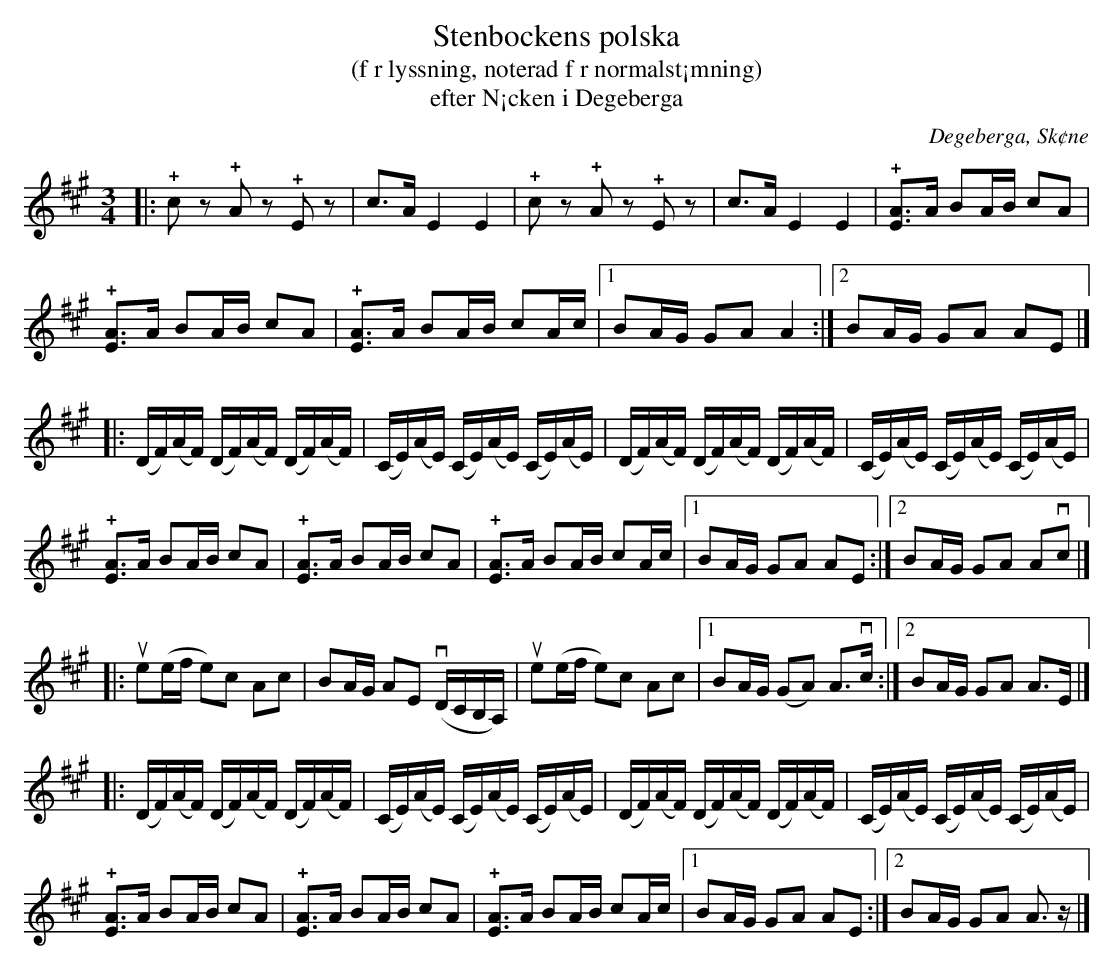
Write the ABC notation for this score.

X:1
T:Stenbockens polska
T:(f r lyssning, noterad f r normalst¡mning)
T:efter N¡cken i Degeberga
O:Degeberga, Sk¢ne
M:3/4
L:1/4
Q:110
K:A
[L:1/8]|: !+!cz !+!Az !+!Ez | c>A E2 E2 | !+!cz !+!Az !+!Ez | c>A E2 E2 | !+![EA]>A BA/B/ cA |
 !+![EA]>A BA/B/ cA | !+![EA]>A BA/B/ cA/c/ |1 BA/G/ GA A2 :|2 BA/G/ GA AE |]
[L:1/16]|: (DF)(AF) (DF)(AF) (DF)(AF) | (CE)(AE) (CE)(AE) (CE)(AE) | (DF)(AF) (DF)(AF) (DF)(AF) | (CE)(AE) (CE)(AE) (CE)(AE) |
[L:1/8] !+![EA]>A BA/B/ cA | !+![EA]>A BA/B/ cA | !+![EA]>A BA/B/ cA/c/ |1 BA/G/ GA AE :|2 BA/G/ GA Avc |]
[L:1/8] |: ue(e/f/ e)c Ac | BA/G/ AE v(D/C/B,/A,/) | ue(e/f/ e)c Ac |1 BA/G/ (GA) A>vc :|2 BA/G/ GA A>E |]
[L:1/16]|: (DF)(AF) (DF)(AF) (DF)(AF) | (CE)(AE) (CE)(AE) (CE)(AE) | (DF)(AF) (DF)(AF) (DF)(AF) | (CE)(AE) (CE)(AE) (CE)(AE) |
[L:1/8] !+![EA]>A BA/B/ cA | !+![EA]>A BA/B/ cA | !+![EA]>A BA/B/ cA/c/ |1 BA/G/ GA AE :|2 BA/G/ GA A>z |]
